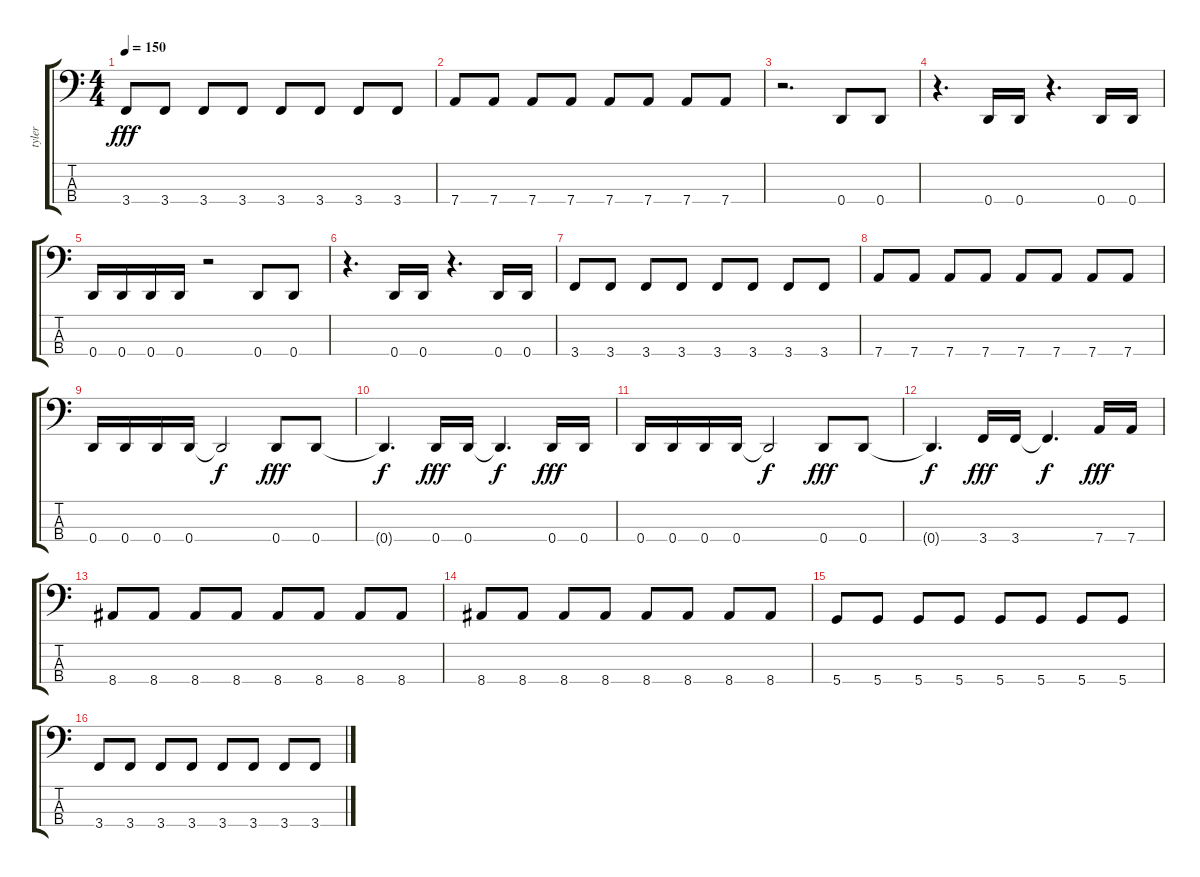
\track ("tyler" "tyler") {instrument electricbassfinger}
\staff {score tabs}
\tuning (G2 D2 A1 D1) {hide}
\ts (4 4)
\tempo 150
\clef f4
\ks c
3.4.8{dy fff} 3.4.8 3.4.8 3.4.8 3.4.8 3.4.8 3.4.8 3.4.8 |
7.4.8 7.4.8 7.4.8 7.4.8 7.4.8 7.4.8 7.4.8 7.4.8 |
r.2{d} 0.4.8 0.4.8 |
r.4{d} 0.4.16 0.4.16 r.4{d} 0.4.16 0.4.16 |
0.4.16 0.4.16 0.4.16 0.4.16 r.2 0.4.8 0.4.8 |
r.4{d} 0.4.16 0.4.16 r.4{d} 0.4.16 0.4.16 |
3.4.8 3.4.8 3.4.8 3.4.8 3.4.8 3.4.8 3.4.8 3.4.8 |
7.4.8 7.4.8 7.4.8 7.4.8 7.4.8 7.4.8 7.4.8 7.4.8 |
0.4.16 0.4.16 0.4.16 0.4.16 0.4{t}.2{dy f} 0.4.8{dy fff} 0.4.8 |
0.4{t}.4{d dy f} 0.4.16{dy fff} 0.4.16 0.4{t}.4{d dy f} 0.4.16{dy fff} 0.4.16 |
0.4.16 0.4.16 0.4.16 0.4.16 0.4{t}.2{dy f} 0.4.8{dy fff} 0.4.8 |
0.4{t}.4{d dy f} 3.4.16{dy fff} 3.4.16 3.4{t}.4{d dy f} 7.4.16{dy fff} 7.4.16 |
8.4.8 8.4.8 8.4.8 8.4.8 8.4.8 8.4.8 8.4.8 8.4.8 |
8.4.8 8.4.8 8.4.8 8.4.8 8.4.8 8.4.8 8.4.8 8.4.8 |
5.4.8 5.4.8 5.4.8 5.4.8 5.4.8 5.4.8 5.4.8 5.4.8 |
3.4.8 3.4.8 3.4.8 3.4.8 3.4.8 3.4.8 3.4.8 3.4.8
